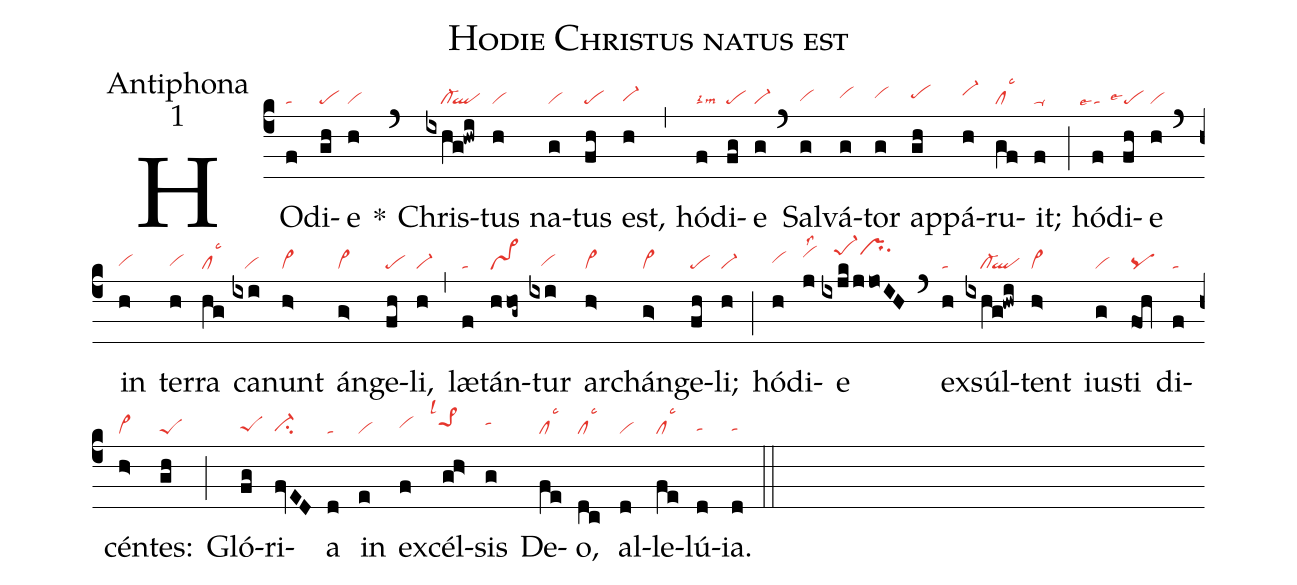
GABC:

name:Hodie Christus natus est;
office-part:Antiphona;
mode:1;
nabc-lines:1;
%%
(c4)
HO(f|ta)di(gh|pe)e(h|vi) *(`)
Chris(ixhg!hwi|////cl-``ql)tus(h|vi) na(g|vi)tus(fh|pe) est,(h|vi-hg) (,)
hó(f|talsi2lsm3)di(fg|pe)e(g|vi-) (`)
Sal(g|vihg)vá(g|vihh)tor(g|vihh) ap(gh|pehh)pá(h|vi-hi)ru(gf|cllsc3)it;(f|ta-) (;)
hó(f|```talse4)di(fh|```pelse4)e(h|vi) (`)
in(h|vihg) ter(h|vihg)ra(hg|cllsc3) ca(ixi|///vi)nunt(h>|vi>) án(g>|vi>)ge(fh|pe)li,(h|vi-) (,)
læ(f|ta)tán(hhog~|vs>)tur(ixi|///vihg) ar(h>|vi>)chán(g>|vi>)ge(fh|pe)li;(h|vi-) (;)
hó(h|vihh)di(j|vihjlss2)e(ixjk/jjoIH|///pe-1hkprhksu1) (`)
ex(h|ta)súl(ixhg!hwi|////cl-``ql)tent(h>|vi>) ius(g|vi)ti(fOh|pq) di(f|ta)cén(h>|vi>)tes:(gh|peS) (;)
Gló(fg|peShg)ri(fvED|ci-hg)a(d|ta) in(e|vi) ex(f|vihh)cél(gh>|```pe>1hilsl1)sis(g|tahi) De(fe|cllsc3)o,(dc|cllsc3) al(d|vi)le(fe|cllsc3)lú(d|tahg)ia.(d|tahg) (::)
